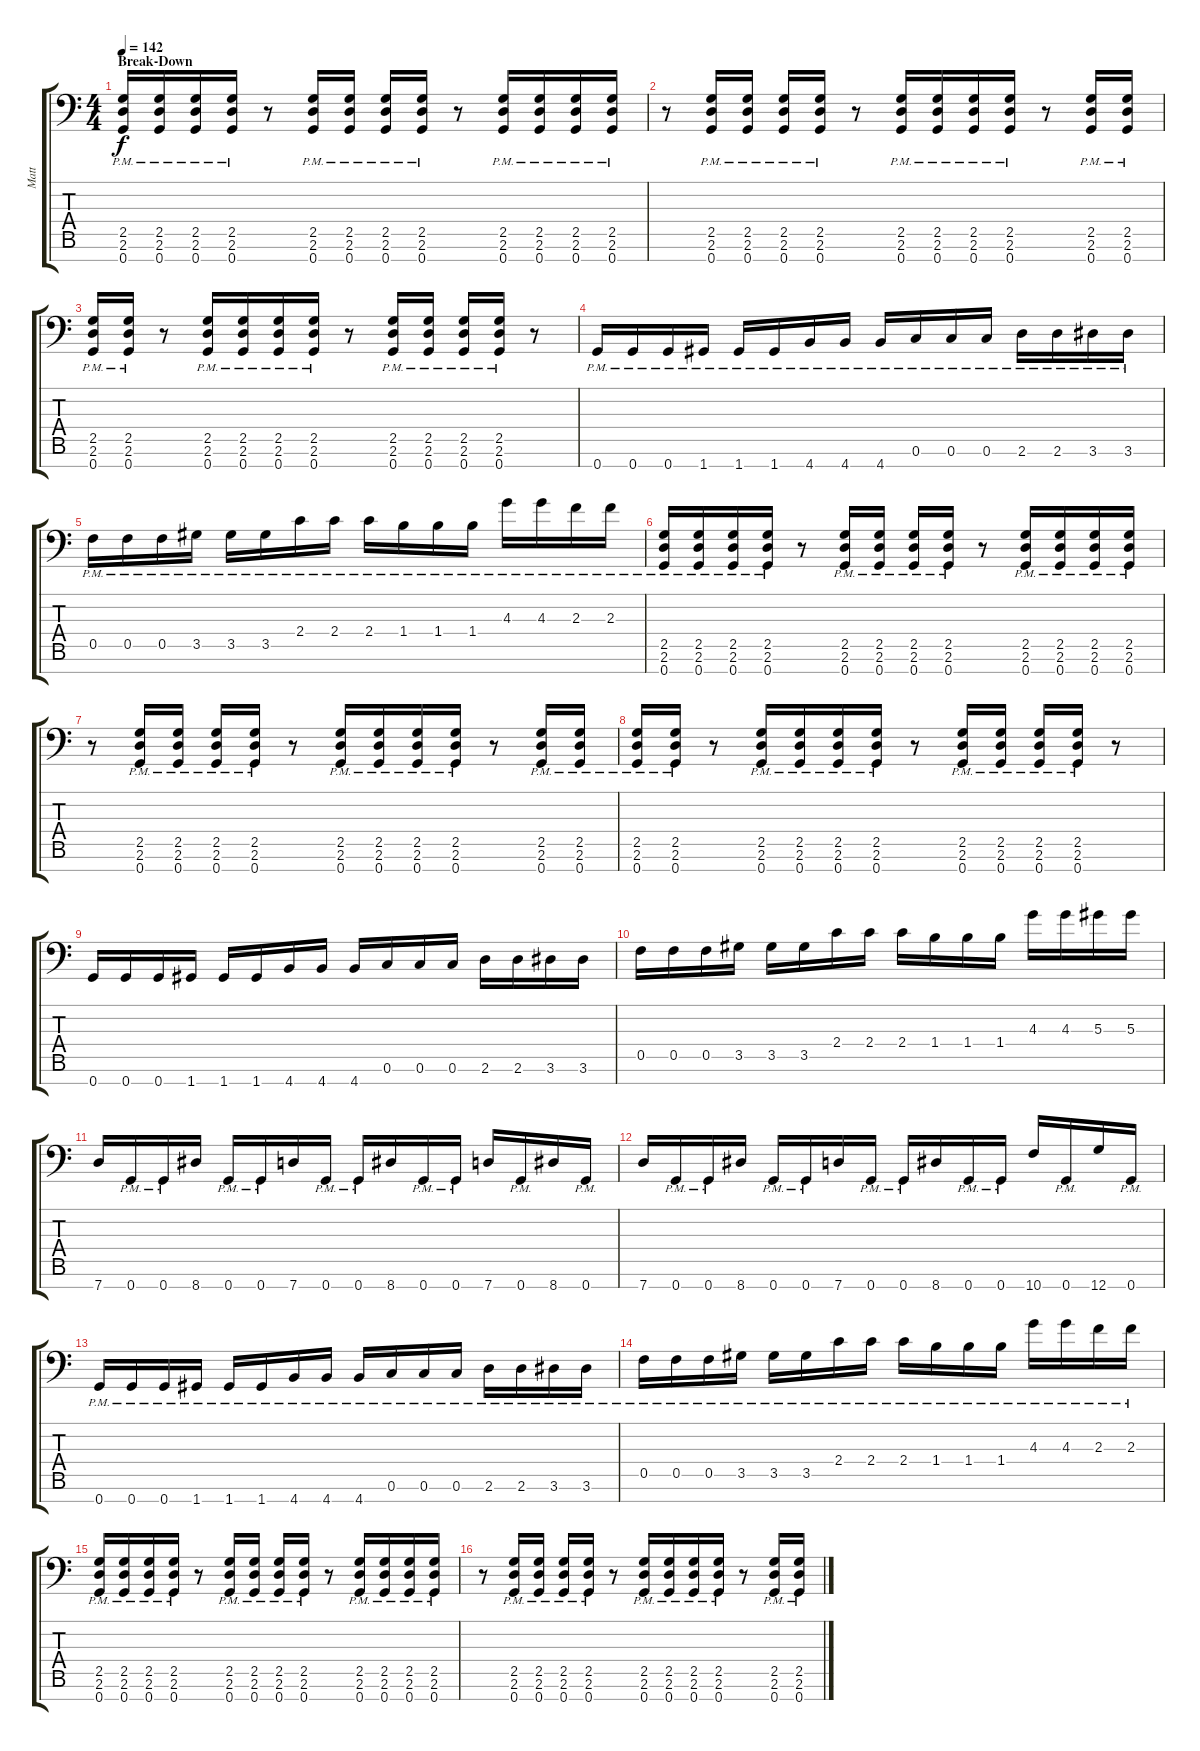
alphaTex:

\track ("Matt" "Matt") {instrument distortionguitar}
\staff {score tabs}
\tuning (C4 G3 Eb3 Bb2 F2 C2 G1) {hide}
\ts (4 4)
\section ("" "Break-Down")
\tempo 142
\clef f4
\ks c
(2.5{pm} 2.6{pm} 0.7{pm}).16{dy f} (2.5{pm} 2.6{pm} 0.7{pm}).16 (2.5{pm} 2.6{pm} 0.7{pm}).16 (2.5{pm} 2.6{pm} 0.7{pm}).16 r.8 (2.5{pm} 2.6{pm} 0.7{pm}).16 (2.5{pm} 2.6{pm} 0.7{pm}).16 (2.5{pm} 2.6{pm} 0.7{pm}).16 (2.5{pm} 2.6{pm} 0.7{pm}).16 r.8 (2.5{pm} 2.6{pm} 0.7{pm}).16 (2.5{pm} 2.6{pm} 0.7{pm}).16 (2.5{pm} 2.6{pm} 0.7{pm}).16 (2.5{pm} 2.6{pm} 0.7{pm}).16 |
r.8 (2.5{pm} 2.6{pm} 0.7{pm}).16 (2.5{pm} 2.6{pm} 0.7{pm}).16 (2.5{pm} 2.6{pm} 0.7{pm}).16 (2.5{pm} 2.6{pm} 0.7{pm}).16 r.8 (2.5{pm} 2.6{pm} 0.7{pm}).16 (2.5{pm} 2.6{pm} 0.7{pm}).16 (2.5{pm} 2.6{pm} 0.7{pm}).16 (2.5{pm} 2.6{pm} 0.7{pm}).16 r.8 (2.5{pm} 2.6{pm} 0.7{pm}).16 (2.5{pm} 2.6{pm} 0.7{pm}).16 |
(2.5{pm} 2.6{pm} 0.7{pm}).16 (2.5{pm} 2.6{pm} 0.7{pm}).16 r.8 (2.5{pm} 2.6{pm} 0.7{pm}).16 (2.5{pm} 2.6{pm} 0.7{pm}).16 (2.5{pm} 2.6{pm} 0.7{pm}).16 (2.5{pm} 2.6{pm} 0.7{pm}).16 r.8 (2.5{pm} 2.6{pm} 0.7{pm}).16 (2.5{pm} 2.6{pm} 0.7{pm}).16 (2.5{pm} 2.6{pm} 0.7{pm}).16 (2.5{pm} 2.6{pm} 0.7{pm}).16 r.8 |
0.7{pm}.16 0.7{pm}.16 0.7{pm}.16 1.7{pm}.16 1.7{pm}.16 1.7{pm}.16 4.7{pm}.16 4.7{pm}.16 4.7{pm}.16 0.6{pm}.16 0.6{pm}.16 0.6{pm}.16 2.6{pm}.16 2.6{pm}.16 3.6{pm}.16 3.6{pm}.16 |
0.5{pm}.16 0.5{pm}.16 0.5{pm}.16 3.5{pm}.16 3.5{pm}.16 3.5{pm}.16 2.4{pm}.16 2.4{pm}.16 2.4{pm}.16 1.4{pm}.16 1.4{pm}.16 1.4{pm}.16 4.3{pm}.16 4.3{pm}.16 2.3{pm}.16 2.3{pm}.16 |
(2.5{pm} 2.6{pm} 0.7{pm}).16 (2.5{pm} 2.6{pm} 0.7{pm}).16 (2.5{pm} 2.6{pm} 0.7{pm}).16 (2.5{pm} 2.6{pm} 0.7{pm}).16 r.8 (2.5{pm} 2.6{pm} 0.7{pm}).16 (2.5{pm} 2.6{pm} 0.7{pm}).16 (2.5{pm} 2.6{pm} 0.7{pm}).16 (2.5{pm} 2.6{pm} 0.7{pm}).16 r.8 (2.5{pm} 2.6{pm} 0.7{pm}).16 (2.5{pm} 2.6{pm} 0.7{pm}).16 (2.5{pm} 2.6{pm} 0.7{pm}).16 (2.5{pm} 2.6{pm} 0.7{pm}).16 |
r.8 (2.5{pm} 2.6{pm} 0.7{pm}).16 (2.5{pm} 2.6{pm} 0.7{pm}).16 (2.5{pm} 2.6{pm} 0.7{pm}).16 (2.5{pm} 2.6{pm} 0.7{pm}).16 r.8 (2.5{pm} 2.6{pm} 0.7{pm}).16 (2.5{pm} 2.6{pm} 0.7{pm}).16 (2.5{pm} 2.6{pm} 0.7{pm}).16 (2.5{pm} 2.6{pm} 0.7{pm}).16 r.8 (2.5{pm} 2.6{pm} 0.7{pm}).16 (2.5{pm} 2.6{pm} 0.7{pm}).16 |
(2.5{pm} 2.6{pm} 0.7{pm}).16 (2.5{pm} 2.6{pm} 0.7{pm}).16 r.8 (2.5{pm} 2.6{pm} 0.7{pm}).16 (2.5{pm} 2.6{pm} 0.7{pm}).16 (2.5{pm} 2.6{pm} 0.7{pm}).16 (2.5{pm} 2.6{pm} 0.7{pm}).16 r.8 (2.5{pm} 2.6{pm} 0.7{pm}).16 (2.5{pm} 2.6{pm} 0.7{pm}).16 (2.5{pm} 2.6{pm} 0.7{pm}).16 (2.5{pm} 2.6{pm} 0.7{pm}).16 r.8 |
0.7.16 0.7.16 0.7.16 1.7.16 1.7.16 1.7.16 4.7.16 4.7.16 4.7.16 0.6.16 0.6.16 0.6.16 2.6.16 2.6.16 3.6.16 3.6.16 |
0.5.16 0.5.16 0.5.16 3.5.16 3.5.16 3.5.16 2.4.16 2.4.16 2.4.16 1.4.16 1.4.16 1.4.16 4.3.16 4.3.16 5.3.16 5.3.16 |
7.7.16 0.7{pm}.16 0.7{pm}.16 8.7.16 0.7{pm}.16 0.7{pm}.16 7.7.16 0.7{pm}.16 0.7{pm}.16 8.7.16 0.7{pm}.16 0.7{pm}.16 7.7.16 0.7{pm}.16 8.7.16 0.7{pm}.16 |
7.7.16 0.7{pm}.16 0.7{pm}.16 8.7.16 0.7{pm}.16 0.7{pm}.16 7.7.16 0.7{pm}.16 0.7{pm}.16 8.7.16 0.7{pm}.16 0.7{pm}.16 10.7.16 0.7{pm}.16 12.7.16 0.7{pm}.16 |
0.7{pm}.16 0.7{pm}.16 0.7{pm}.16 1.7{pm}.16 1.7{pm}.16 1.7{pm}.16 4.7{pm}.16 4.7{pm}.16 4.7{pm}.16 0.6{pm}.16 0.6{pm}.16 0.6{pm}.16 2.6{pm}.16 2.6{pm}.16 3.6{pm}.16 3.6{pm}.16 |
0.5{pm}.16 0.5{pm}.16 0.5{pm}.16 3.5{pm}.16 3.5{pm}.16 3.5{pm}.16 2.4{pm}.16 2.4{pm}.16 2.4{pm}.16 1.4{pm}.16 1.4{pm}.16 1.4{pm}.16 4.3{pm}.16 4.3{pm}.16 2.3{pm}.16 2.3{pm}.16 |
(2.5{pm} 2.6{pm} 0.7{pm}).16 (2.5{pm} 2.6{pm} 0.7{pm}).16 (2.5{pm} 2.6{pm} 0.7{pm}).16 (2.5{pm} 2.6{pm} 0.7{pm}).16 r.8 (2.5{pm} 2.6{pm} 0.7{pm}).16 (2.5{pm} 2.6{pm} 0.7{pm}).16 (2.5{pm} 2.6{pm} 0.7{pm}).16 (2.5{pm} 2.6{pm} 0.7{pm}).16 r.8 (2.5{pm} 2.6{pm} 0.7{pm}).16 (2.5{pm} 2.6{pm} 0.7{pm}).16 (2.5{pm} 2.6{pm} 0.7{pm}).16 (2.5{pm} 2.6{pm} 0.7{pm}).16 |
r.8 (2.5{pm} 2.6{pm} 0.7{pm}).16 (2.5{pm} 2.6{pm} 0.7{pm}).16 (2.5{pm} 2.6{pm} 0.7{pm}).16 (2.5{pm} 2.6{pm} 0.7{pm}).16 r.8 (2.5{pm} 2.6{pm} 0.7{pm}).16 (2.5{pm} 2.6{pm} 0.7{pm}).16 (2.5{pm} 2.6{pm} 0.7{pm}).16 (2.5{pm} 2.6{pm} 0.7{pm}).16 r.8 (2.5{pm} 2.6{pm} 0.7{pm}).16 (2.5{pm} 2.6{pm} 0.7{pm}).16
